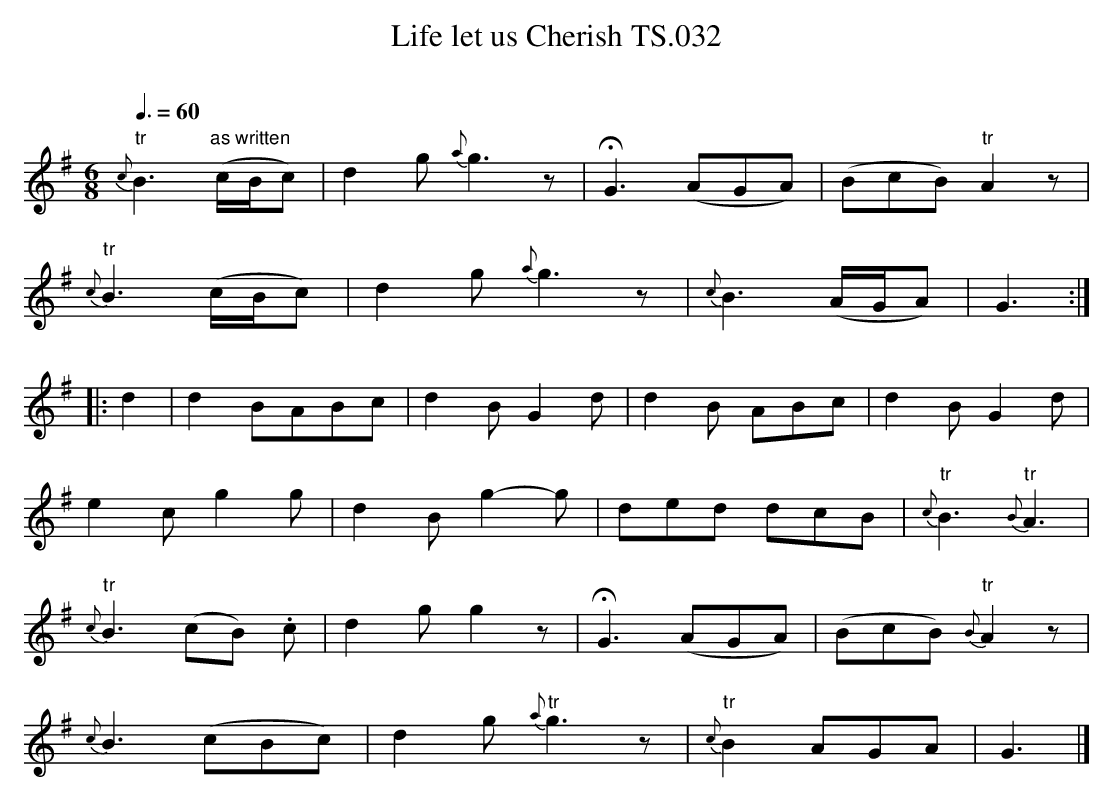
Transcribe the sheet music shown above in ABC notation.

X:1
T:Life let us Cherish TS.032
M:6/8
L:1/8
Q:3/8=60
O:
K:G
{c}"tr"B3"as written" (c/B/c)|d2g{a}g3z|HG3(AGA)|(BcB)"tr"A2z|
{c}"tr"B3 (c/B/c)|d2g{a}g3z|{c}B3(A/G/A)|G3:|
|:d2|d2BABc|d2BG2d|d2B ABc|d2BG2d|
e2cg2g|d2Bg2-g|ded dcB|{c}"tr"B3 {B}"tr"A3|
{c}"tr"B3(cB) .c|d2gg2z|HG3(AGA)|(BcB){B}"tr"A2z|
{c}B3(cBc)|d2g {a}"tr"g3z|{c}"tr"B2 AGA|G3|]
